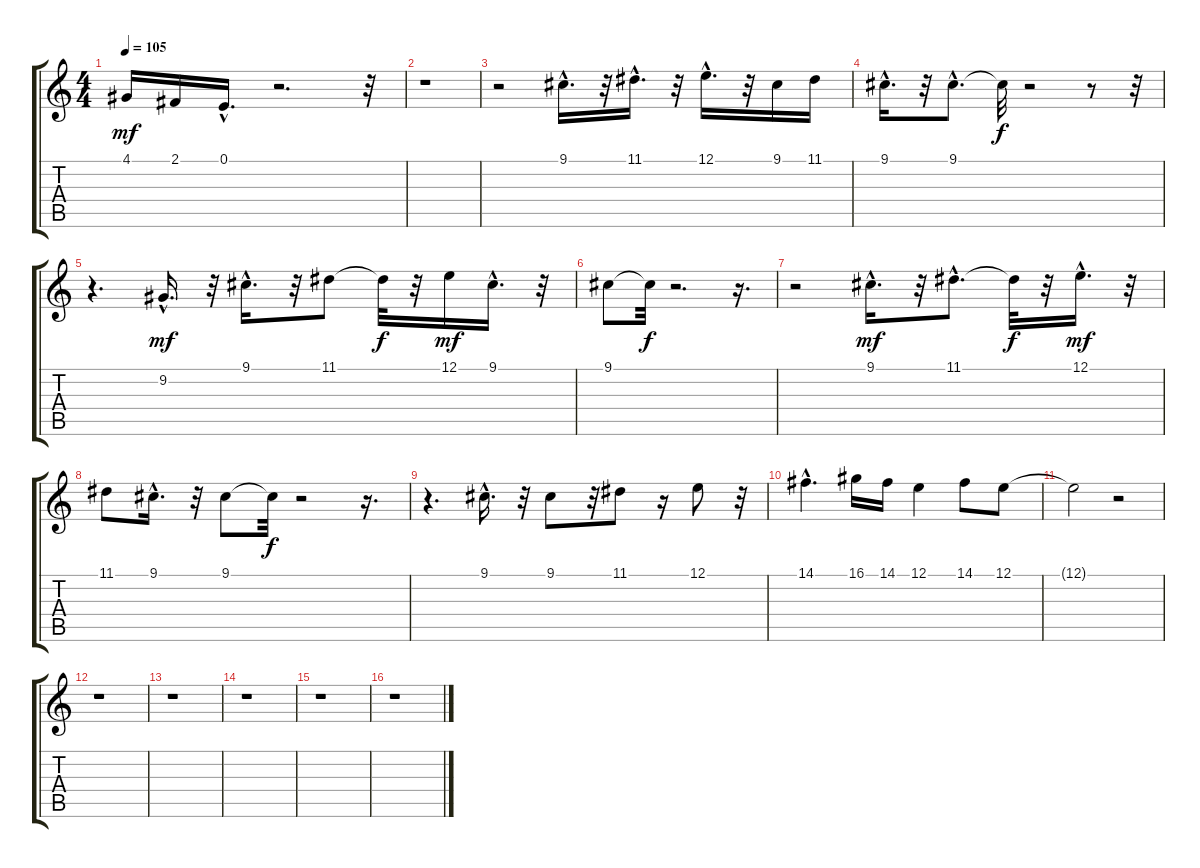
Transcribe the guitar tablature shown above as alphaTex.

\track "" {instrument lead3calliope}
\staff {score tabs}
\tuning (E4 B3 G3 D3 A2 E2) {hide}
\ts (4 4)
\tempo 105
\clef g2
\ks c
4.1.16{dy mf} 2.1.16 0.1{hac}.16{d} r.2{d} r.32 |
r.1 |
r.2 9.1{hac}.16{d} r.32 11.1{hac}.16{d} r.32 12.1{hac}.16{d} r.32 9.1.16 11.1.16 |
9.1{hac}.16{d} r.32 9.1{hac}.8{d} 9.1{t}.32{dy f} r.2 r.8 r.32 |
r.4{d} 9.2{hac}.16{d dy mf} r.32 9.1{hac}.16{d} r.32 11.1.8 11.1{t}.32{dy f} r.32 12.1.16{dy mf} 9.1{hac}.16{d} r.32 |
9.1.8 9.1{t}.32{dy f} r.2{d} r.16{d} |
r.2 9.1{hac}.16{d dy mf} r.32 11.1{hac}.8{d} 11.1{t}.32{dy f} r.32 12.1{hac}.16{d dy mf} r.32 |
11.1.8 9.1{hac}.16{d} r.32 9.1.8 9.1{t}.32{dy f} r.2 r.16{d} |
r.4{d} 9.1{hac}.16{d} r.32 9.1.8 r.32 11.1.8 r.16 12.1.8 r.32 |
14.1{hac}.4{d} 16.1.16 14.1.16 12.1.4 14.1.8 12.1.8 |
12.1{t}.2 r.2 |
r.1 |
r.1 |
r.1 |
r.1 |
r.1
